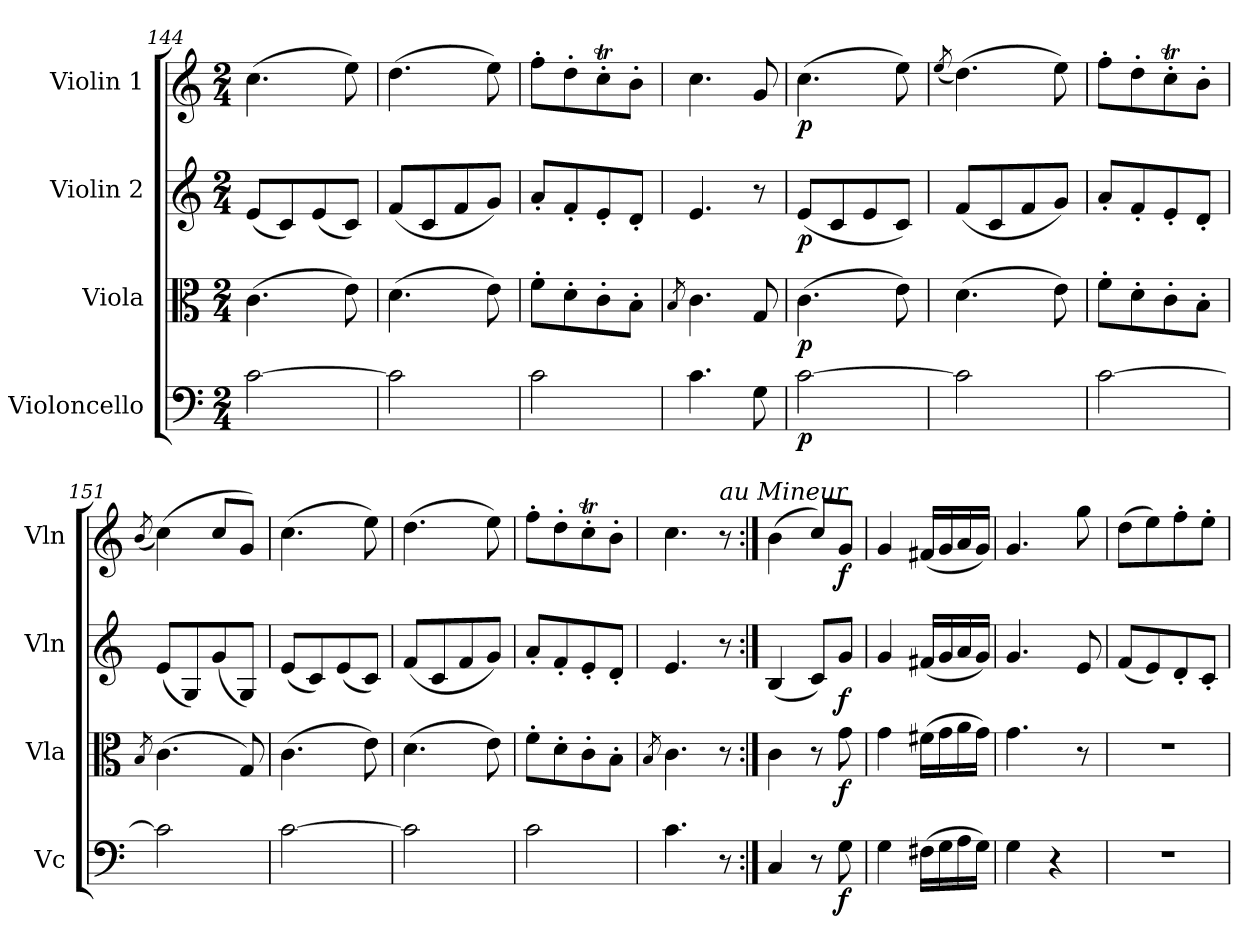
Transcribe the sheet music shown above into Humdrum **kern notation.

**kern	**dynam	**kern	**dynam	**kern	**dynam	**kern	**dynam
*part4	*part4	*part3	*part3	*part2	*part2	*part1	*part1
*staff4	*staff4	*staff3	*staff3	*staff2	*staff2	*staff1	*staff1
*I"Violoncello	*	*I"Viola	*	*I"Violin 2	*	*I"Violin 1	*
*I'Vc	*	*I'Vla	*	*I'Vln	*	*I'Vln	*
*clefF4	*	*clefC3	*	*clefG2	*	*clefG2	*
*k[]	*	*k[]	*	*k[]	*	*k[]	*
*M2/4	*	*M2/4	*	*M2/4	*	*M2/4	*
=144	=144	=144	=144	=144	=144	=144	=144
[2c\	.	(>4.c\	.	(<8e/L	.	(>4.cc\	.
.	.	.	.	8c/)	.	.	.
.	.	.	.	(<8e/	.	.	.
.	.	8e\)	.	8c/J)	.	8ee\)	.
!!LO:LB:g=z
=145	=145	=145	=145	=145	=145	=145	=145
2c\]	.	(>4.d\	.	(<8f/L	.	(>4.dd\	.
.	.	.	.	8c/	.	.	.
.	.	.	.	8f/	.	.	.
.	.	8e\)	.	8g/J)	.	8ee\)	.
=146	=146	=146	=146	=146	=146	=146	=146
2c\	.	8f'\L	.	8a'/L	.	8ff'\L	.
.	.	8d'\	.	8f'/	.	8dd'\	.
.	.	8c'\	.	8e'/	.	8ccT'\	.
.	.	8B'\J	.	8d'/J	.	8b'\J	.
=147	=147	=147	=147	=147	=147	=147	=147
.	.	8qB!/	.	.	.	.	.
4.c\	.	4.c\	.	4.e/	.	4.cc\	.
8G\	.	8G/	.	8r	.	8g/	.
=148	=148	=148	=148	=148	=148	=148	=148
!	!LO:DY:b	!	!LO:DY:b	!	!LO:DY:b	!	!LO:DY:b
[2c\	p	(>4.c\	p	(<8e/L	p	(>4.cc\	p
.	.	.	.	8c/	.	.	.
.	.	.	.	8e/	.	.	.
.	.	8e\)	.	8c/J)	.	8ee\)	.
=149	=149	=149	=149	=149	=149	=149	=149
.	.	.	.	.	.	(<8qee!/	.
2c\]	.	(>4.d\	.	(<8f/L	.	(>4.dd\)	.
.	.	.	.	8c/	.	.	.
.	.	.	.	8f/	.	.	.
.	.	8e\)	.	8g/J)	.	8ee\)	.
=150	=150	=150	=150	=150	=150	=150	=150
[2c\	.	8f'\L	.	8a'/L	.	8ff'\L	.
.	.	8d'\	.	8f'/	.	8dd'\	.
.	.	8c'\	.	8e'/	.	8ccT'\	.
.	.	8B'\J	.	8d'/J	.	8b'\J	.
=151	=151	=151	=151	=151	=151	=151	=151
.	.	8qB!/	.	.	.	(<8qb/	.
2c\]	.	(>4.c\	.	(<8e/L	.	(>4cc\)	.
.	.	.	.	8G/)	.	.	.
.	.	.	.	(<8g/	.	8cc/L	.
.	.	8G/)	.	8G/J)	.	8g/J)	.
!!LO:LB:g=z
=152	=152	=152	=152	=152	=152	=152	=152
[2c\	.	(>4.c\	.	(<8e/L	.	(>4.cc\	.
.	.	.	.	8c/)	.	.	.
.	.	.	.	(<8e/	.	.	.
.	.	8e\)	.	8c/J)	.	8ee\)	.
=153	=153	=153	=153	=153	=153	=153	=153
2c\]	.	(>4.d\	.	(<8f/L	.	(>4.dd\	.
.	.	.	.	8c/	.	.	.
.	.	.	.	8f/	.	.	.
.	.	8e\)	.	8g/J)	.	8ee\)	.
=154	=154	=154	=154	=154	=154	=154	=154
2c\	.	8f'\L	.	8a'/L	.	8ff'\L	.
.	.	8d'\	.	8f'/	.	8dd'\	.
.	.	8c'\	.	8e'/	.	8ccT'\	.
.	.	8B'\J	.	8d'/J	.	8b'\J	.
=155	=155	=155	=155	=155	=155	=155	=155
.	.	8qB!/	.	.	.	.	.
4.c\	.	4.c\	.	4.e/	.	4.cc\	.
!	!	!	!	!	!	!LO:TX:i:t=au Mineur	!
8r	.	8r	.	8r	.	8r	.
=156:|!	=156:|!	=156:|!	=156:|!	=156:|!	=156:|!	=156:|!	=156:|!
4C/	.	4c\	.	(<4B/	.	(>4b\	.
8r	.	8r	.	8c/L)	.	8cc/L)	.
!	!LO:DY:b	!	!LO:DY:b	!	!LO:DY:b	!	!LO:DY:b
8G\	f	8g\	f	8g/J	f	8g/J	f
=157	=157	=157	=157	=157	=157	=157	=157
4G\	.	4g\	.	4g/	.	4g/	.
(<16F#X\LL	.	(<16f#X\LL	.	(<16f#X/LL	.	(<16f#X/LL	.
16G\	.	16g\	.	16g/	.	16g/	.
16A\	.	16a\	.	16a/	.	16a/	.
16G\JJ)	.	16g\JJ)	.	16g/JJ)	.	16g/JJ)	.
=158	=158	=158	=158	=158	=158	=158	=158
4G\	.	4.g\	.	4.g/	.	4.g/	.
4r	.	.	.	.	.	.	.
.	.	8r	.	8e/	.	8gg\	.
!!LO:LB:g=z
=159	=159	=159	=159	=159	=159	=159	=159
2r	.	2r	.	(<8f/L	.	(>8dd\L	.
.	.	.	.	8e/)	.	8ee\)	.
.	.	.	.	8d'/	.	8ff'\	.
.	.	.	.	8c'/J	.	8ee'\J	.
=	=	=	=	=	=	=	=
*-	*-	*-	*-	*-	*-	*-	*-
